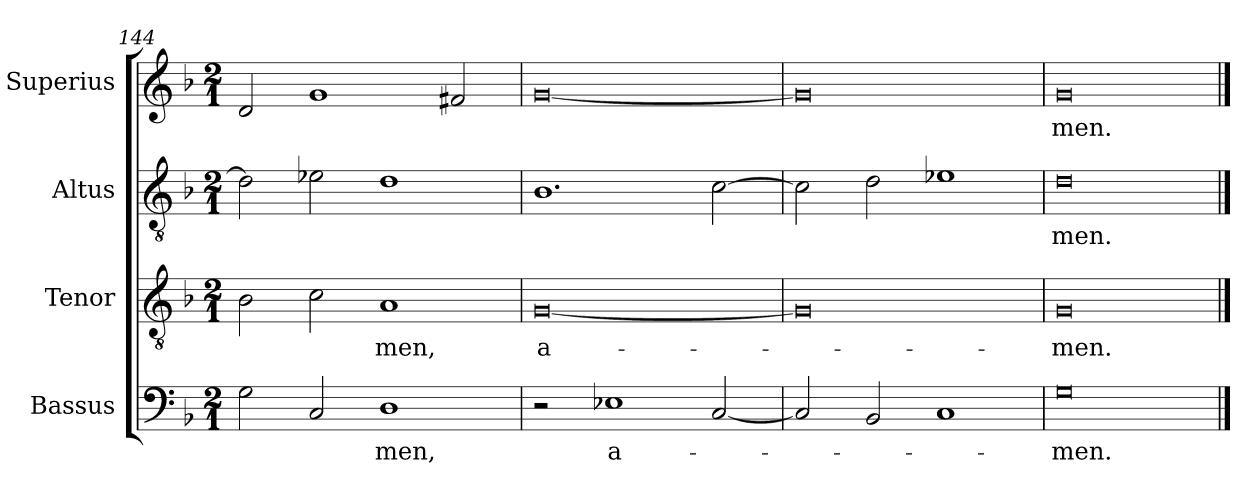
**kern	**text	**kern	**text	**kern	**text	**kern	**text
*part4	*part4	*part3	*part3	*part2	*part2	*part1	*part1
*staff4	*staff4	*staff3	*staff3	*staff2	*staff2	*staff1	*staff1
*I"Bassus	*	*I"Tenor	*	*I"Altus	*	*I"Superius	*
*I'B	*	*I'T	*	*I'A	*	*I'S	*
*clefF4	*	*clefGv2	*	*clefGv2	*	*clefG2	*
*k[b-]	*	*k[b-]	*	*k[b-]	*	*k[b-]	*
*M2/1	*	*M2/1	*	*M2/1	*	*M2/1	*
=144	=144	=144	=144	=144	=144	=144	=144
2G	.	2B-	.	2d]	.	2d	.
2C	.	2c	.	2e-X	.	1g	.
!	!LO:LY:i	!	!LO:LY:i	!	!	!	!
1D	-men,	1A	-men,	1d	.	.	.
.	.	.	.	.	.	2f#X	.
=145	=145	=145	=145	=145	=145	=145	=145
!	!	!	!LO:LY:i	!	!	!	!
2r	.	[0G	a-	1.B-	.	[0g	.
!	!LO:LY:i	!	!	!	!	!	!
1E-X	a-	.	.	.	.	.	.
[2C	.	.	.	[2c	.	.	.
=146	=146	=146	=146	=146	=146	=146	=146
2C]	.	0G]	.	2c]	.	0g]	.
2BB-	.	.	.	2d	.	.	.
1C	.	.	.	1e-X	.	.	.
=147	=147	=147	=147	=147	=147	=147	=147
0G	-men.	0G	-men.	0d	-men.	0g	-men.
==	==	==	==	==	==	==	==
*-	*-	*-	*-	*-	*-	*-	*-
